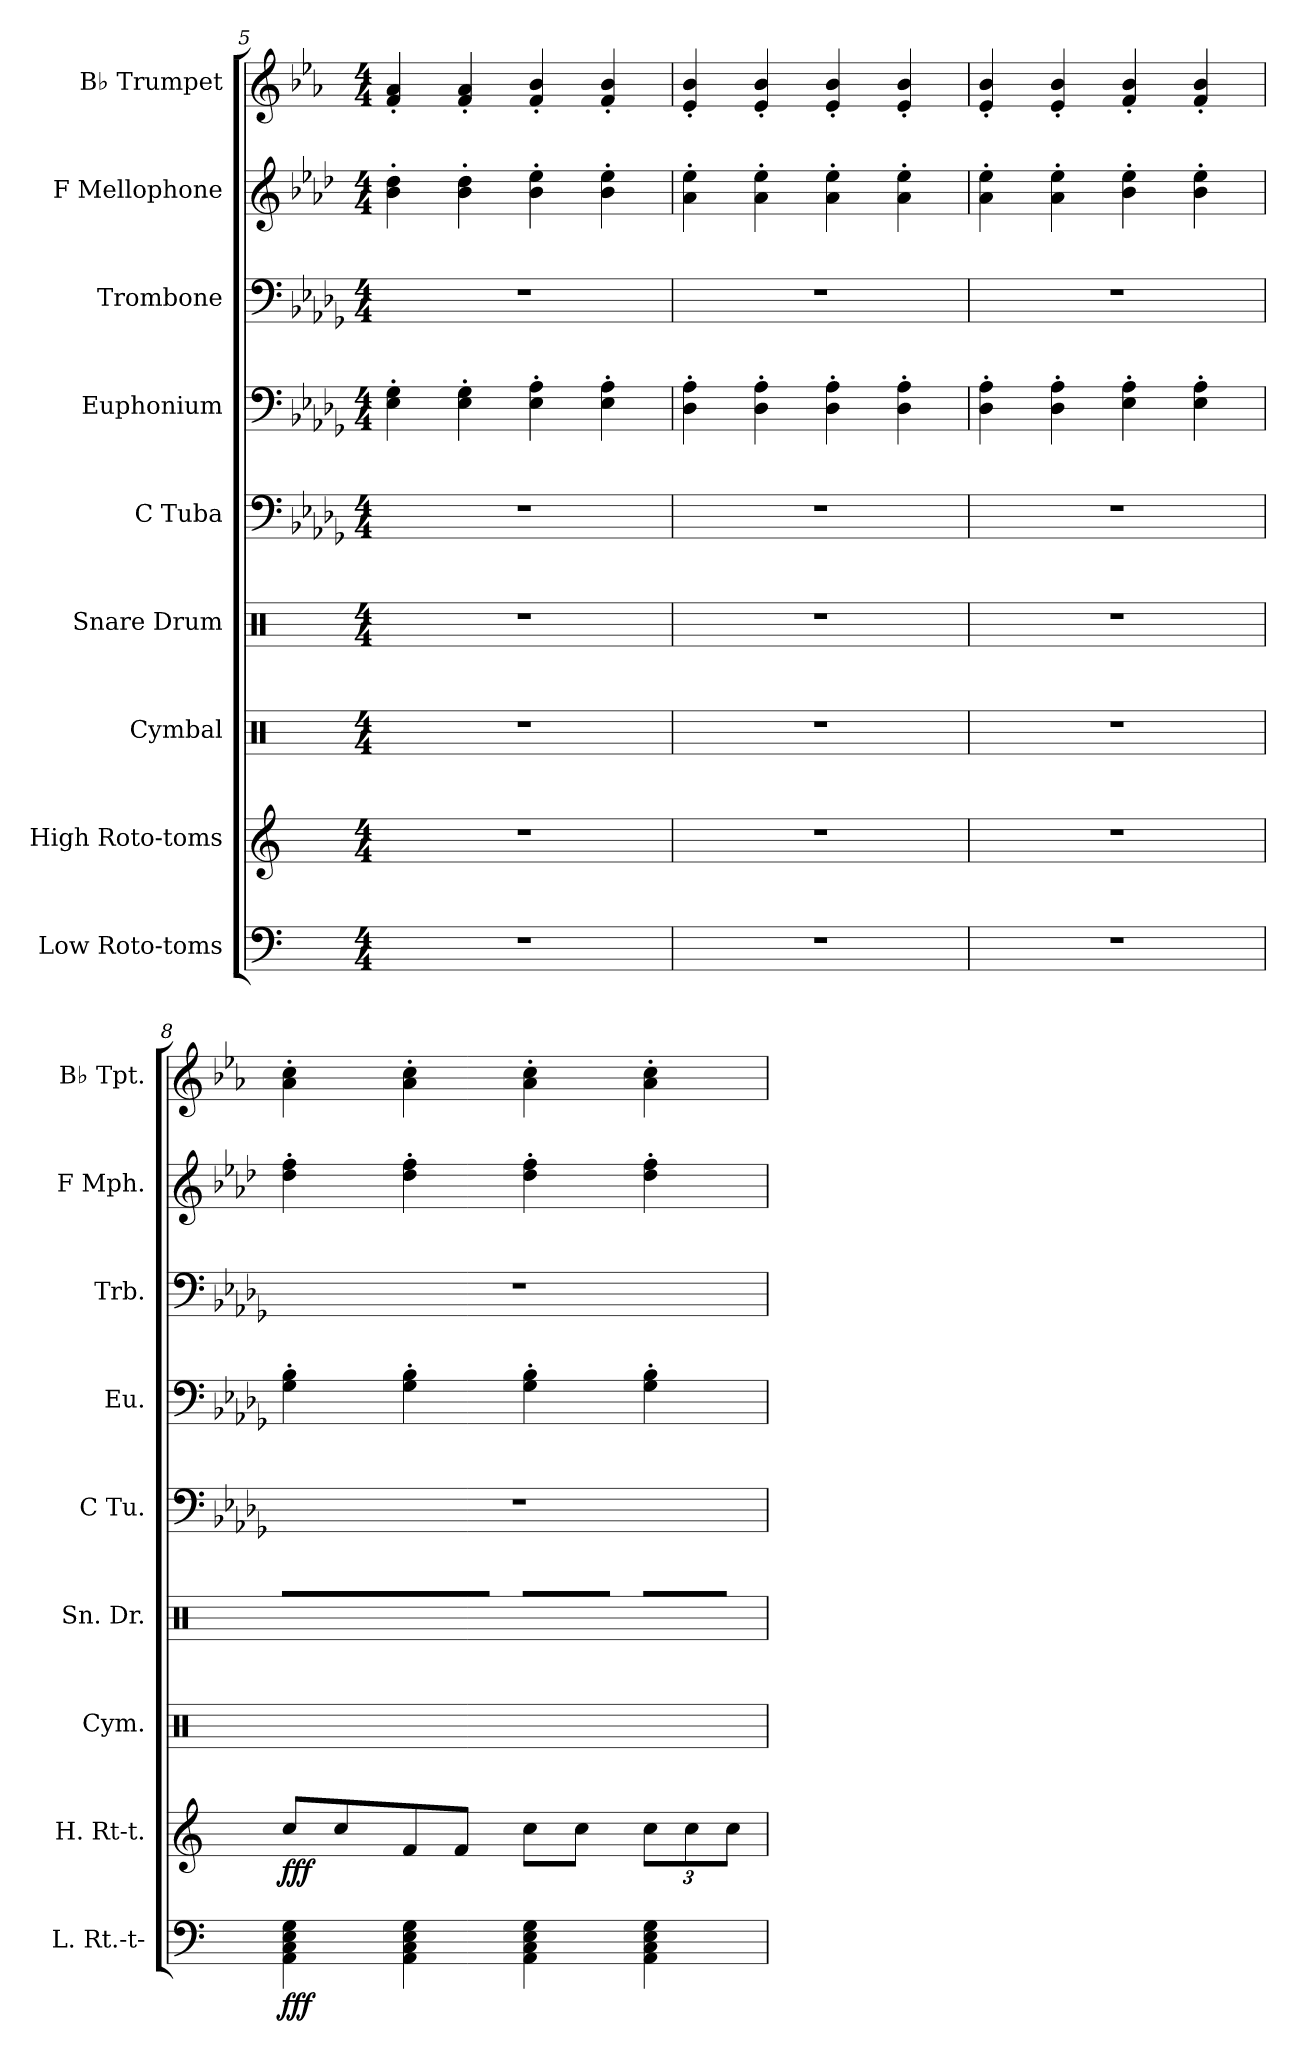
**kern	**dynam	**kern	**dynam	**kern	**kern	**kern	**kern	**kern	**kern	**kern
*part9	*part9	*part8	*part8	*part7	*part6	*part5	*part4	*part3	*part2	*part1
*staff9	*staff9	*staff8	*staff8	*staff7	*staff6	*staff5	*staff4	*staff3	*staff2	*staff1
*I"Low Roto-toms	*	*I"High Roto-toms	*	*I"Cymbal	*I"Snare Drum	*I"C Tuba	*I"Euphonium	*I"Trombone	*I"F Mellophone	*I"B♭ Trumpet
*I'L. Rt.-t-	*	*I'H. Rt-t.	*	*I'Cym.	*I'Sn. Dr.	*I'C Tu.	*I'Eu.	*I'Trb.	*I'F Mph.	*I'B♭ Tpt.
*clefF4	*	*clefG2	*	*clefX	*clefX	*clefF4	*clefF4	*clefF4	*clefG2	*clefG2
*	*	*	*	*	*	*	*	*	*ITrd4c7	*ITrd1c2
*k[]	*	*k[]	*	*k[]	*k[]	*k[b-e-a-d-g-]	*k[b-e-a-d-g-]	*k[b-e-a-d-g-]	*k[b-e-a-d-g-]	*k[b-e-a-d-g-]
*C:	*	*C:	*	*C:	*C:	*D-:	*D-:	*D-:	*D-:	*D-:
*M4/4	*	*M4/4	*	*M4/4	*M4/4	*M4/4	*M4/4	*M4/4	*M4/4	*M4/4
=5	=5	=5	=5	=5	=5	=5	=5	=5	=5	=5
1r	.	1r	.	1r	1r	1r	4E-\' 4G-\'	1r	4e-\' 4g-\'	4e-/' 4g-/'
.	.	.	.	.	.	.	4E-\' 4G-\'	.	4e-\' 4g-\'	4e-/' 4g-/'
.	.	.	.	.	.	.	4E-\' 4A-\'	.	4e-\' 4a-\'	4e-/' 4a-/'
.	.	.	.	.	.	.	4E-\' 4A-\'	.	4e-\' 4a-\'	4e-/' 4a-/'
=6	=6	=6	=6	=6	=6	=6	=6	=6	=6	=6
1r	.	1r	.	1r	1r	1r	4D-\' 4A-\'	1r	4d-\' 4a-\'	4d-/' 4a-/'
.	.	.	.	.	.	.	4D-\' 4A-\'	.	4d-\' 4a-\'	4d-/' 4a-/'
.	.	.	.	.	.	.	4D-\' 4A-\'	.	4d-\' 4a-\'	4d-/' 4a-/'
.	.	.	.	.	.	.	4D-\' 4A-\'	.	4d-\' 4a-\'	4d-/' 4a-/'
=7	=7	=7	=7	=7	=7	=7	=7	=7	=7	=7
1r	.	1r	.	1r	1r	1r	4D-\' 4A-\'	1r	4d-\' 4a-\'	4d-/' 4a-/'
.	.	.	.	.	.	.	4D-\' 4A-\'	.	4d-\' 4a-\'	4d-/' 4a-/'
.	.	.	.	.	.	.	4E-\' 4A-\'	.	4e-\' 4a-\'	4e-/' 4a-/'
.	.	.	.	.	.	.	4E-\' 4A-\'	.	4e-\' 4a-\'	4e-/' 4a-/'
!!LO:PB:g=z
=8	=8	=8	=8	=8	=8	=8	=8	=8	=8	=8
!	!LO:DY:b	!	!LO:DY:b	!	!	!	!	!	!	!
4AA\ 4C\ 4E\ 4G\	fff	8cc/L	fff	4R\	8.R\L	1r	4G-\' 4B-\'	1r	4g-\' 4b-\'	4g-\' 4b-\'
.	.	8cc/	.	.	.	.	.	.	.	.
.	.	.	.	.	16R\K	.	.	.	.	.
4AA\ 4C\ 4E\ 4G\	.	8f/	.	4R\	8.R\	.	4G-\' 4B-\'	.	4g-\' 4b-\'	4g-\' 4b-\'
.	.	8f/J	.	.	.	.	.	.	.	.
.	.	.	.	.	16R\Jk	.	.	.	.	.
4AA\ 4C\ 4E\ 4G\	.	8cc\L	.	4R\	8.R\L	.	4G-\' 4B-\'	.	4g-\' 4b-\'	4g-\' 4b-\'
.	.	8cc\J	.	.	.	.	.	.	.	.
.	.	.	.	.	16R\Jk	.	.	.	.	.
*	*	*Xbrackettup	*	*	*Xbrackettup	*	*	*	*	*
4AA\ 4C\ 4E\ 4G\	.	12cc\L	.	4R\	12R\L	.	4G-\' 4B-\'	.	4g-\' 4b-\'	4g-\' 4b-\'
.	.	12cc\	.	.	12R\	.	.	.	.	.
.	.	12cc\J	.	.	12R\J	.	.	.	.	.
=	=	=	=	=	=	=	=	=	=	=
*-	*-	*-	*-	*-	*-	*-	*-	*-	*-	*-
